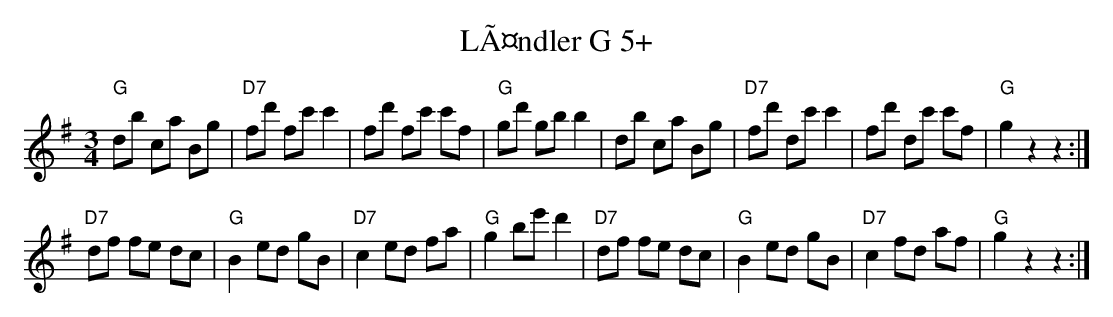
X:1
T:LÃ¤ndler G 5+
M:3/4
L:1/8
K:Gmaj
"G"db ca Bg | "D7"fd' fc' c'2 | fd' fc' c'f | "G"gd' gb b2 | \
db ca Bg | "D7"fd' dc' c'2 | fd' dc' c'f | "G"g2 z2 z2 :|
"D7"df fe dc | "G"B2 ed gB | "D7"c2 ed fa | "G"g2 be' d'2 | \
"D7"df fe dc | "G"B2 ed gB | "D7"c2 fd af | "G"g2 z2 z2 :|
